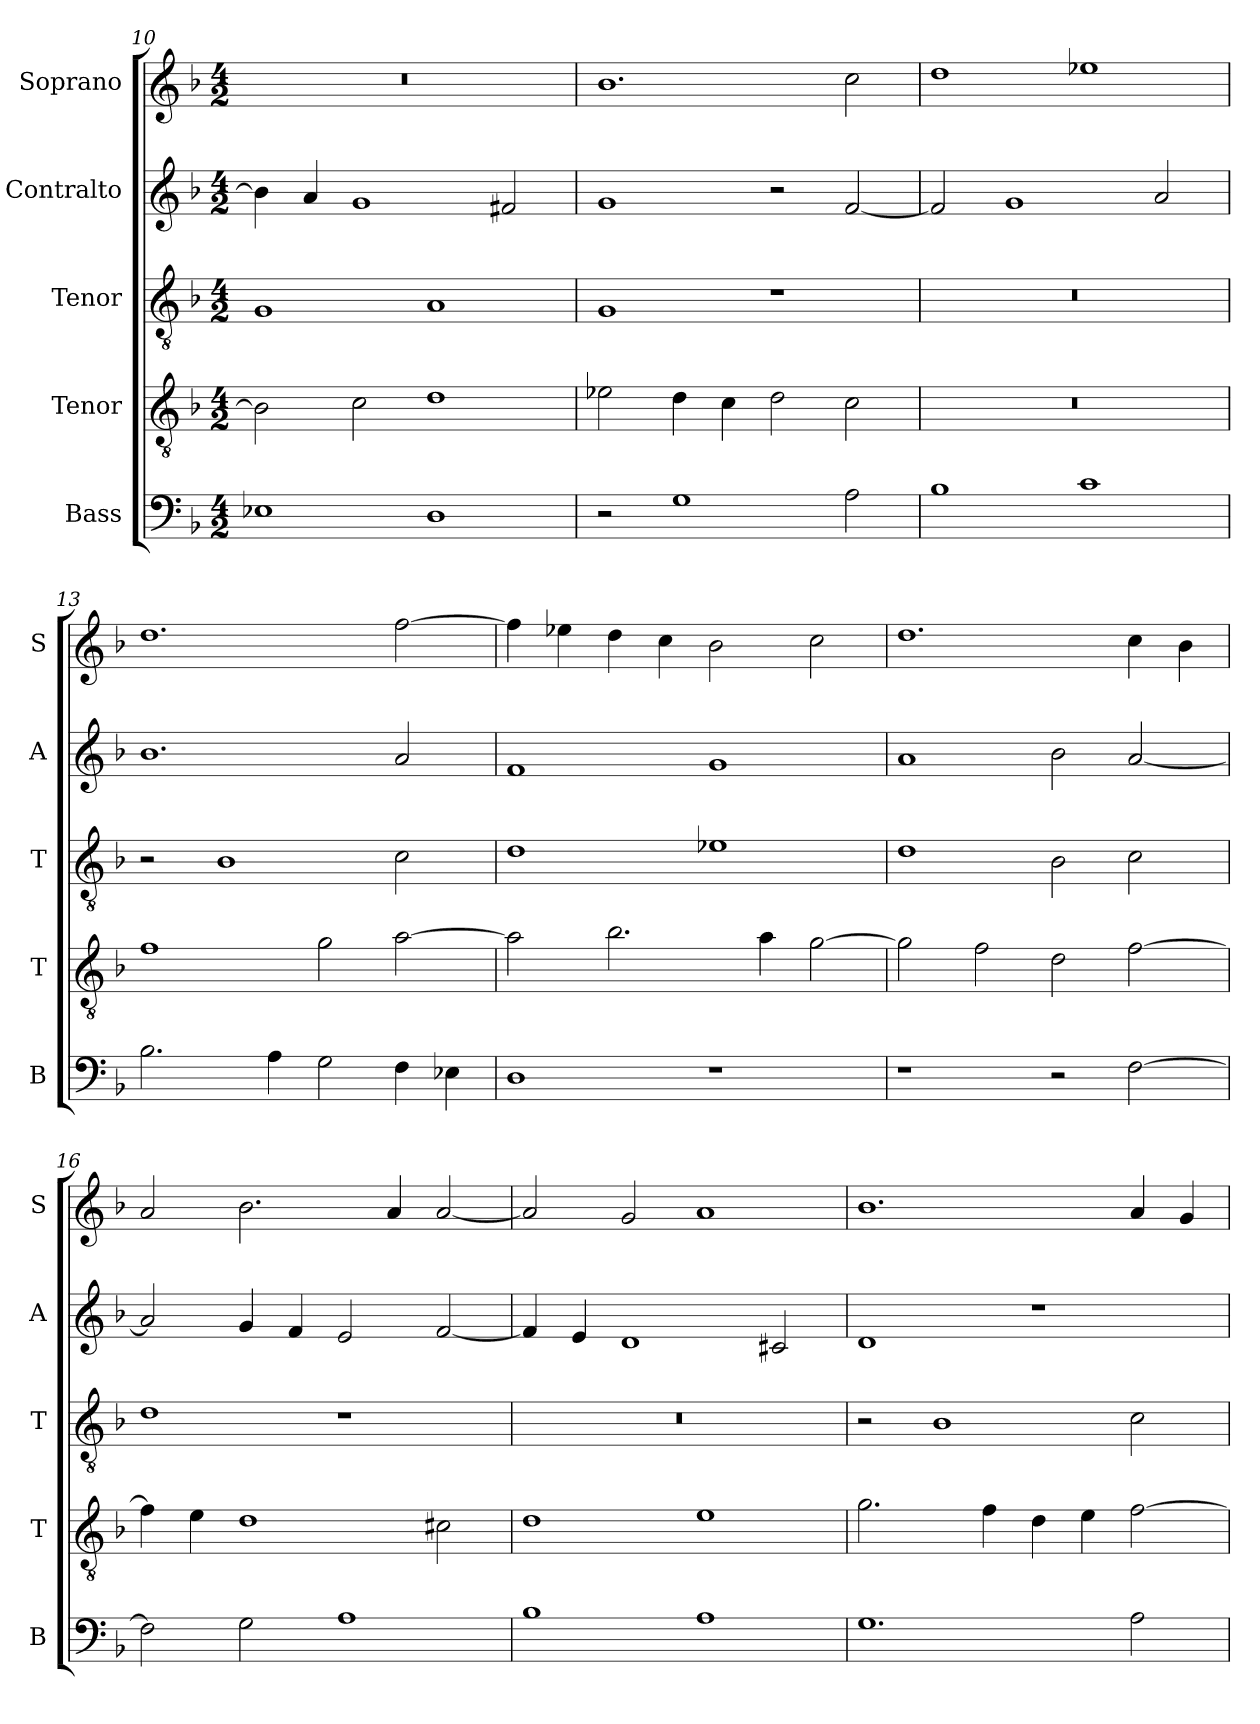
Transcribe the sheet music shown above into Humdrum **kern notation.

**kern	**kern	**kern	**kern	**kern
*part5	*part4	*part3	*part2	*part1
*staff5	*staff4	*staff3	*staff2	*staff1
*I"Bass	*I"Tenor	*I"Tenor	*I"Contralto	*I"Soprano
*I'B	*I'T	*I'T	*I'A	*I'S
*clefF4	*clefGv2	*clefGv2	*clefG2	*clefG2
*k[b-]	*k[b-]	*k[b-]	*k[b-]	*k[b-]
*G:dor	*G:dor	*G:dor	*G:dor	*G:dor
*M4/2	*M4/2	*M4/2	*M4/2	*M4/2
=10	=10	=10	=10	=10
1E-X	2B-]	1G	4b-]	0r
.	.	.	4a	.
.	2c	.	1g	.
1D	1d	1A	.	.
.	.	.	2f#X	.
=11	=11	=11	=11	=11
2r	2e-X	1G	1g	1.b-
1G	4d	.	.	.
.	4c	.	.	.
.	2d	1r	2r	.
2A	2c	.	[2f	2cc
=12	=12	=12	=12	=12
1B-	0r	0r	2f]	1dd
.	.	.	1g	.
1c	.	.	.	1ee-X
.	.	.	2a	.
=13	=13	=13	=13	=13
2.B-	1f	2r	1.b-	1.dd
.	.	1B-	.	.
4A	.	.	.	.
2G	2g	.	.	.
4F	[2a	2c	2a	[2ff
4E-X	.	.	.	.
=14	=14	=14	=14	=14
1D	2a]	1d	1f	4ff]
.	.	.	.	4ee-X
.	2.b-	.	.	4dd
.	.	.	.	4cc
1r	.	1e-X	1g	2b-
.	4a	.	.	.
.	[2g	.	.	2cc
=15	=15	=15	=15	=15
1r	2g]	1d	1a	1.dd
.	2f	.	.	.
2r	2d	2B-	2b-	.
[2F	[2f	2c	[2a	4cc
.	.	.	.	4b-
=16	=16	=16	=16	=16
2F]	4f]	1d	2a]	2a
.	4e	.	.	.
2G	1d	.	4g	2.b-
.	.	.	4f	.
1A	.	1r	2e	.
.	.	.	.	4a
.	2c#X	.	[2f	[2a
=17	=17	=17	=17	=17
1B-	1d	0r	4f]	2a]
.	.	.	4e	.
.	.	.	1d	2g
1A	1e	.	.	1a
.	.	.	2c#X	.
=18	=18	=18	=18	=18
1.G	2.g	2r	1d	1.b-
.	.	1B-	.	.
.	4f	.	.	.
.	4d	.	1r	.
.	4e	.	.	.
2A	[2f	2c	.	4a
.	.	.	.	4g
=	=	=	=	=
*-	*-	*-	*-	*-
